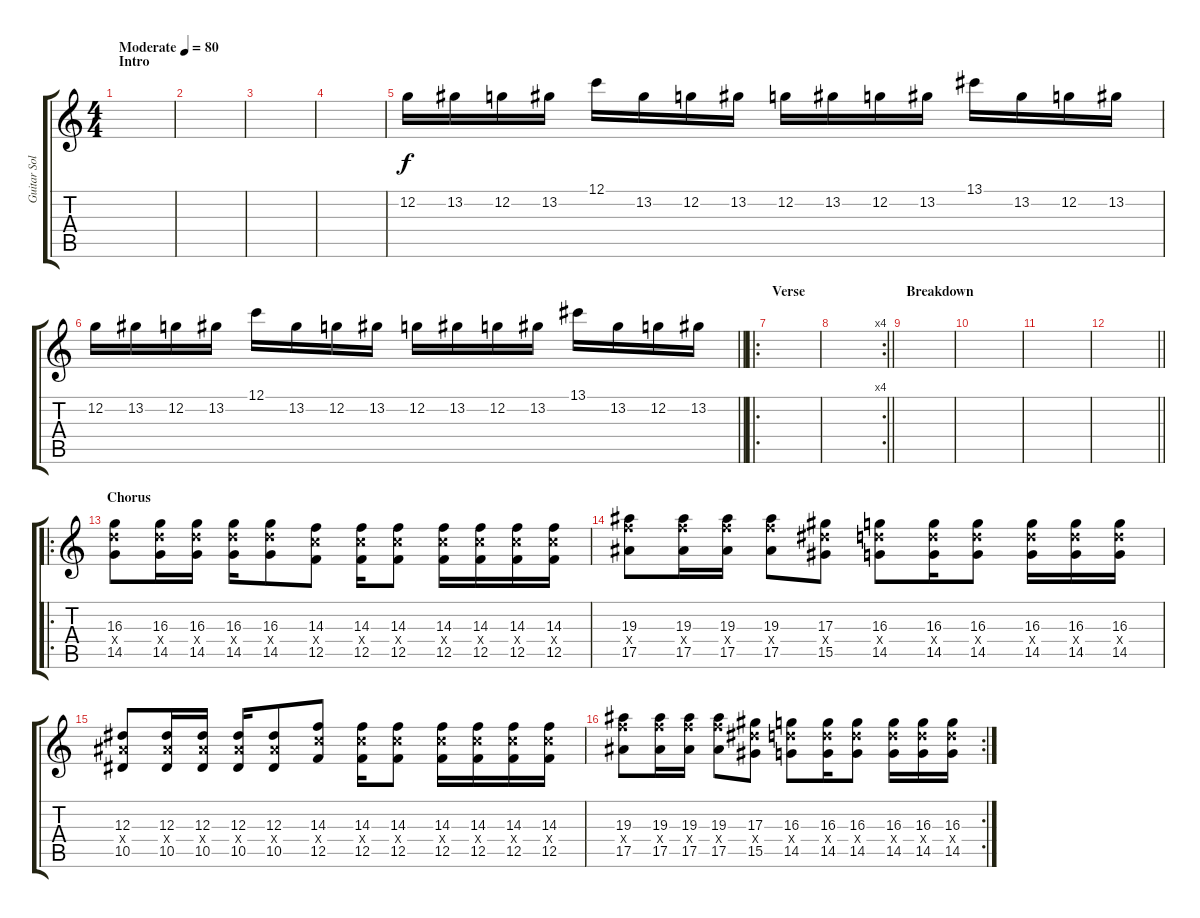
\track ("Guitar Solo" "Guitar Sol") {instrument overdrivenguitar}
\staff {score tabs}
\tuning (C4 G3 Eb3 Bb2 F2 C2) {hide}
\ts (4 4)
\section ("" "Intro")
\tempo (80 "Moderate")
\clef g2
\ks c
|
|
|
|
12.2.16 13.2.16 12.2.16 13.2.16 12.1.16 13.2.16 12.2.16 13.2.16 12.2.16 13.2.16 12.2.16 13.2.16 13.1.16 13.2.16 12.2.16 13.2.16 |
\barLineRight lightlight
12.2.16 13.2.16 12.2.16 13.2.16 12.1.16 13.2.16 12.2.16 13.2.16 12.2.16 13.2.16 12.2.16 13.2.16 13.1.16 13.2.16 12.2.16 13.2.16 |
\ro
\section ("" "Verse")
|
\rc 4
\barLineRight lightlight
|
\section ("" "Breakdown")
|
|
|
\barLineRight lightlight
|
\ro
\section ("" "Chorus")
(16.3 16.4{x} 14.5).8 (16.3 16.4{x} 14.5).16 (16.3 16.4{x} 14.5).16 (16.3 16.4{x} 14.5).16 (16.3 16.4{x} 14.5).8 (14.3 14.4{x} 12.5).8 (14.3 14.4{x} 12.5).16 (14.3 14.4{x} 12.5).8 (14.3 14.4{x} 12.5).16 (14.3 14.4{x} 12.5).16 (14.3 14.4{x} 12.5).16 (14.3 14.4{x} 12.5).16 |
(19.3 19.4{x} 17.5).8 (19.3 19.4{x} 17.5).16 (19.3 19.4{x} 17.5).16 (19.3 19.4{x} 17.5).8 (17.3 17.4{x} 15.5).8 (16.3 16.4{x} 14.5).8 (16.3 16.4{x} 14.5).16 (16.3 16.4{x} 14.5).8 (16.3 16.4{x} 14.5).16 (16.3 16.4{x} 14.5).16 (16.3 16.4{x} 14.5).16 |
(12.3 12.4{x} 10.5).8 (12.3 12.4{x} 10.5).16 (12.3 12.4{x} 10.5).16 (12.3 12.4{x} 10.5).16 (12.3 12.4{x} 10.5).8 (14.3 14.4{x} 12.5).8 (14.3 14.4{x} 12.5).16 (14.3 14.4{x} 12.5).8 (14.3 14.4{x} 12.5).16 (14.3 14.4{x} 12.5).16 (14.3 14.4{x} 12.5).16 (14.3 14.4{x} 12.5).16 |
\rc 2
(19.3 19.4{x} 17.5).8 (19.3 19.4{x} 17.5).16 (19.3 19.4{x} 17.5).16 (19.3 19.4{x} 17.5).8 (17.3 17.4{x} 15.5).8 (16.3 16.4{x} 14.5).8 (16.3 16.4{x} 14.5).16 (16.3 16.4{x} 14.5).8 (16.3 16.4{x} 14.5).16 (16.3 16.4{x} 14.5).16 (16.3 16.4{x} 14.5).16
